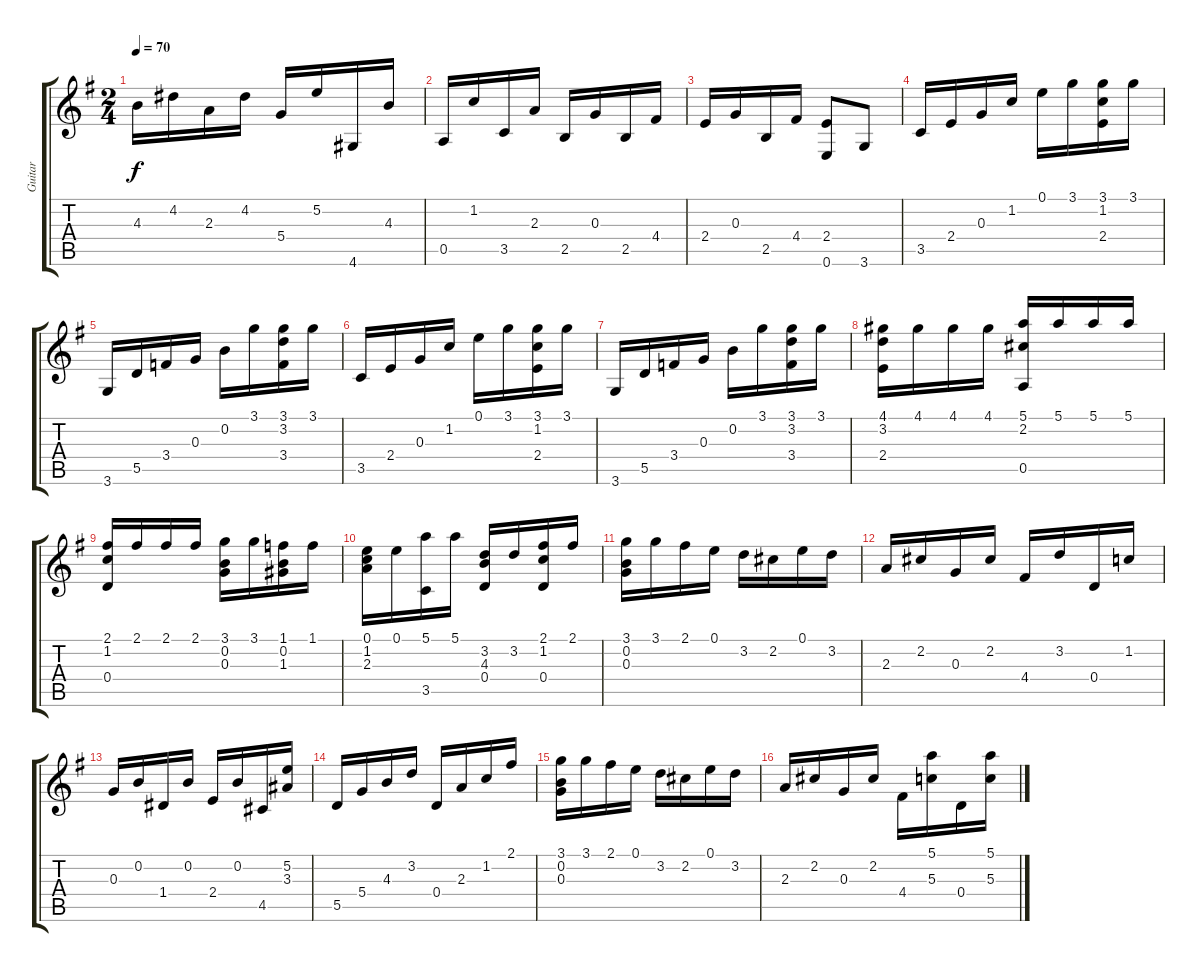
\track ("Guitar" "Guitar") {instrument acousticguitarnylon}
\staff {score tabs}
\tuning (E4 B3 G3 D3 A2 E2) {hide}
\ts (2 4)
\tempo 70
\clef g2
\ks g
4.3.16{dy f} 4.2.16 2.3.16 4.2.16 5.4.16 5.2.16 4.6.16 4.3.16 |
0.5.16 1.2.16 3.5.16 2.3.16 2.5.16 0.3.16 2.5.16 4.4.16 |
2.4.16 0.3.16 2.5.16 4.4.16 (2.4 0.6).8 3.6.8 |
3.5.16 2.4.16 0.3.16 1.2.16 0.1.16 3.1.16 (3.1 1.2 2.4).16 3.1.16 |
3.6.16 5.5.16 3.4.16 0.3.16 0.2.16 3.1.16 (3.1 3.2 3.4).16 3.1.16 |
3.5.16 2.4.16 0.3.16 1.2.16 0.1.16 3.1.16 (3.1 1.2 2.4).16 3.1.16 |
3.6.16 5.5.16 3.4.16 0.3.16 0.2.16 3.1.16 (3.1 3.2 3.4).16 3.1.16 |
(4.1 3.2 2.4).16 4.1.16 4.1.16 4.1.16 (5.1 2.2 0.5).16 5.1.16 5.1.16 5.1.16 |
(2.1 1.2 0.4).16 2.1.16 2.1.16 2.1.16 (3.1 0.2 0.3).16 3.1.16 (1.1 0.2 1.3).16 1.1.16 |
(0.1 1.2 2.3).16 0.1.16 (5.1 3.5).16 5.1.16 (3.2 4.3 0.4).16 3.2.16 (2.1 1.2 0.4).16 2.1.16 |
(3.1 0.2 0.3).16 3.1.16 2.1.16 0.1.16 3.2.16 2.2.16 0.1.16 3.2.16 |
2.3.16 2.2.16 0.3.16 2.2.16 4.4.16 3.2.16 0.4.16 1.2.16 |
0.3.16 0.2.16 1.4.16 0.2.16 2.4.16 0.2.16 4.5.16 (5.2 3.3).16 |
5.5.16 5.4.16 4.3.16 3.2.16 0.4.16 2.3.16 1.2.16 2.1.16 |
(3.1 0.2 0.3).16 3.1.16 2.1.16 0.1.16 3.2.16 2.2.16 0.1.16 3.2.16 |
2.3.16 2.2.16 0.3.16 2.2.16 4.4.16 (5.1 5.3).16 0.4.16 (5.1 5.3).16
